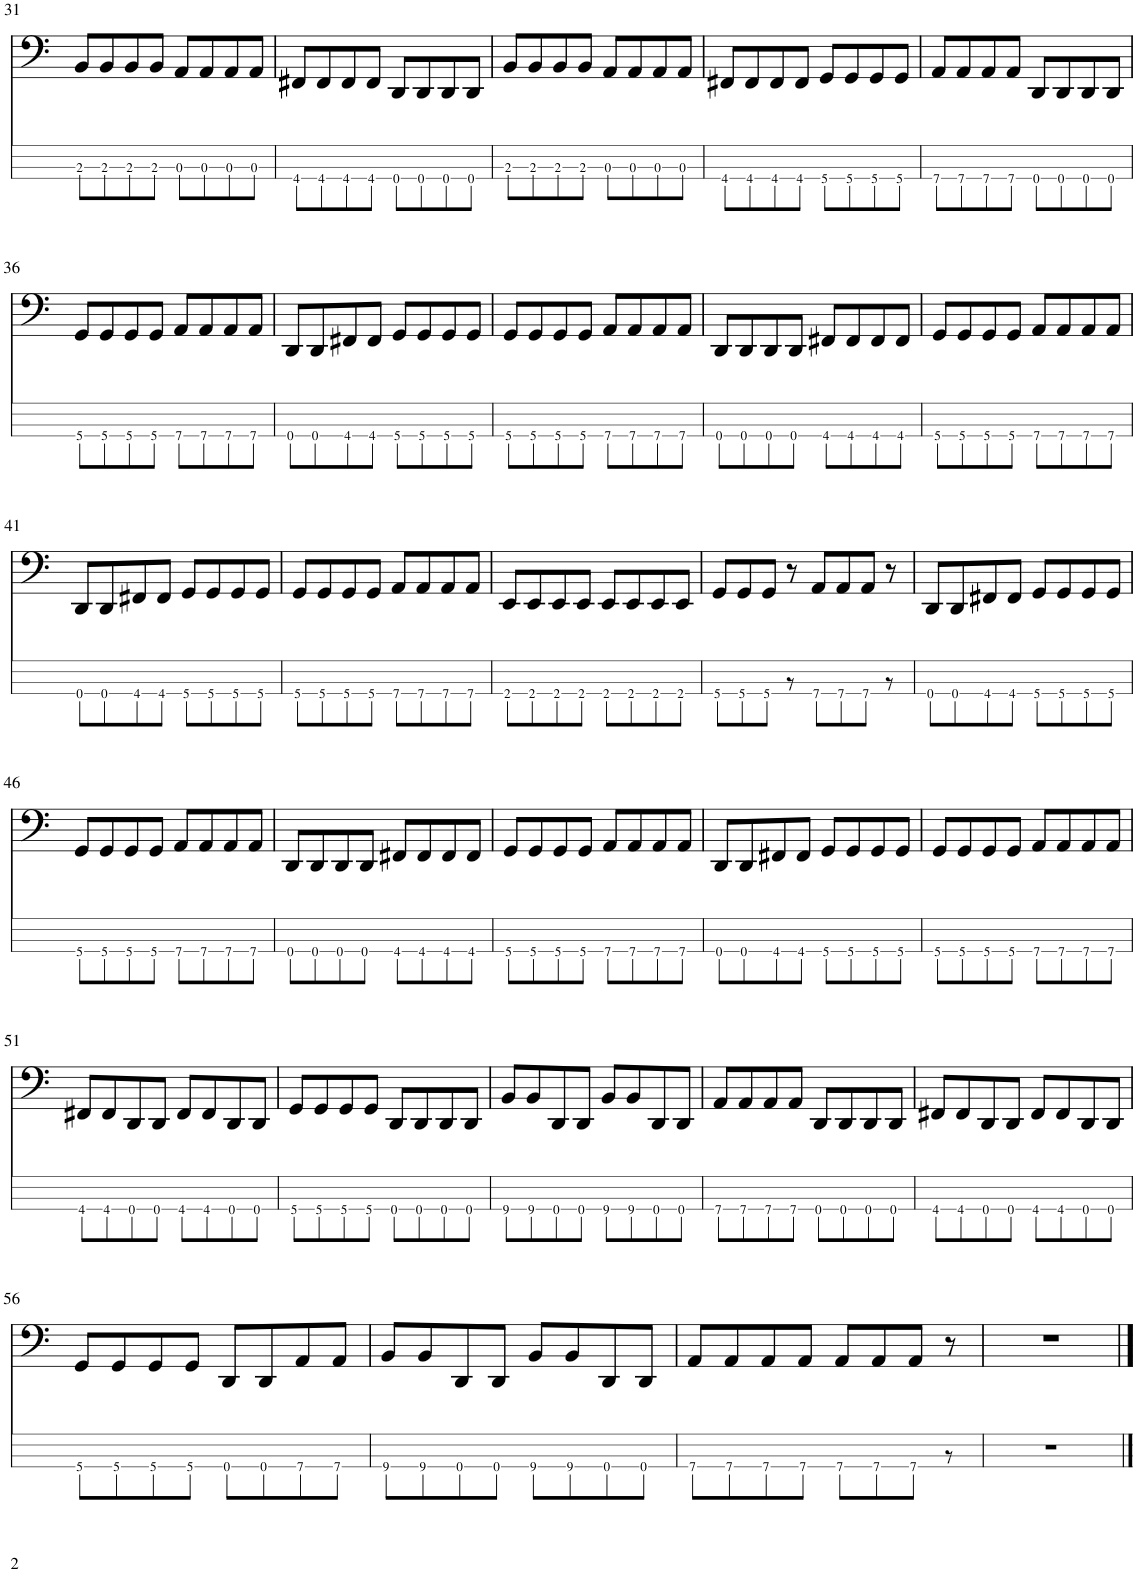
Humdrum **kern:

**kern	**kern
*part1	*part1
*staff2	*staff1
*I"Electric Bass	*
*I'El. B.	*
!!LO:PB:g=z
*	*clefF4
*Trd7c12	*Trd7c12
*k[]	*k[]
*M4/4	*M4/4
=31	=31
8BB\L	8BB/L
8BB\	8BB/
8BB\	8BB/
8BB\J	8BB/J
8AA\L	8AA/L
8AA\	8AA/
8AA\	8AA/
8AA\J	8AA/J
=32	=32
8FF#\L	8FF#X/L
8FF#\	8FF#/
8FF#\	8FF#/
8FF#\J	8FF#/J
8DD\L	8DD/L
8DD\	8DD/
8DD\	8DD/
8DD\J	8DD/J
=33	=33
8BB\L	8BB/L
8BB\	8BB/
8BB\	8BB/
8BB\J	8BB/J
8AA\L	8AA/L
8AA\	8AA/
8AA\	8AA/
8AA\J	8AA/J
=34	=34
8FF#\L	8FF#X/L
8FF#\	8FF#/
8FF#\	8FF#/
8FF#\J	8FF#/J
8GG\L	8GG/L
8GG\	8GG/
8GG\	8GG/
8GG\J	8GG/J
=35	=35
8AA\L	8AA/L
8AA\	8AA/
8AA\	8AA/
8AA\J	8AA/J
8DD\L	8DD/L
8DD\	8DD/
8DD\	8DD/
8DD\J	8DD/J
!!LO:LB:g=z
=36	=36
8GG\L	8GG/L
8GG\	8GG/
8GG\	8GG/
8GG\J	8GG/J
8AA\L	8AA/L
8AA\	8AA/
8AA\	8AA/
8AA\J	8AA/J
=37	=37
8DD\L	8DD/L
8DD\	8DD/
8FF#\	8FF#X/
8FF#\J	8FF#/J
8GG\L	8GG/L
8GG\	8GG/
8GG\	8GG/
8GG\J	8GG/J
=38	=38
8GG\L	8GG/L
8GG\	8GG/
8GG\	8GG/
8GG\J	8GG/J
8AA\L	8AA/L
8AA\	8AA/
8AA\	8AA/
8AA\J	8AA/J
=39	=39
8DD\L	8DD/L
8DD\	8DD/
8DD\	8DD/
8DD\J	8DD/J
8FF#\L	8FF#X/L
8FF#\	8FF#/
8FF#\	8FF#/
8FF#\J	8FF#/J
=40	=40
8GG\L	8GG/L
8GG\	8GG/
8GG\	8GG/
8GG\J	8GG/J
8AA\L	8AA/L
8AA\	8AA/
8AA\	8AA/
8AA\J	8AA/J
!!LO:LB:g=z
=41	=41
8DD\L	8DD/L
8DD\	8DD/
8FF#\	8FF#X/
8FF#\J	8FF#/J
8GG\L	8GG/L
8GG\	8GG/
8GG\	8GG/
8GG\J	8GG/J
=42	=42
8GG\L	8GG/L
8GG\	8GG/
8GG\	8GG/
8GG\J	8GG/J
8AA\L	8AA/L
8AA\	8AA/
8AA\	8AA/
8AA\J	8AA/J
=43	=43
8EE\L	8EE/L
8EE\	8EE/
8EE\	8EE/
8EE\J	8EE/J
8EE\L	8EE/L
8EE\	8EE/
8EE\	8EE/
8EE\J	8EE/J
=44	=44
8GG\L	8GG/L
8GG\	8GG/
8GG\J	8GG/J
8r	8r
8AA\L	8AA/L
8AA\	8AA/
8AA\J	8AA/J
8r	8r
=45	=45
8DD\L	8DD/L
8DD\	8DD/
8FF#\	8FF#X/
8FF#\J	8FF#/J
8GG\L	8GG/L
8GG\	8GG/
8GG\	8GG/
8GG\J	8GG/J
!!LO:LB:g=z
=46	=46
8GG\L	8GG/L
8GG\	8GG/
8GG\	8GG/
8GG\J	8GG/J
8AA\L	8AA/L
8AA\	8AA/
8AA\	8AA/
8AA\J	8AA/J
=47	=47
8DD\L	8DD/L
8DD\	8DD/
8DD\	8DD/
8DD\J	8DD/J
8FF#\L	8FF#X/L
8FF#\	8FF#/
8FF#\	8FF#/
8FF#\J	8FF#/J
=48	=48
8GG\L	8GG/L
8GG\	8GG/
8GG\	8GG/
8GG\J	8GG/J
8AA\L	8AA/L
8AA\	8AA/
8AA\	8AA/
8AA\J	8AA/J
=49	=49
8DD\L	8DD/L
8DD\	8DD/
8FF#\	8FF#X/
8FF#\J	8FF#/J
8GG\L	8GG/L
8GG\	8GG/
8GG\	8GG/
8GG\J	8GG/J
=50	=50
8GG\L	8GG/L
8GG\	8GG/
8GG\	8GG/
8GG\J	8GG/J
8AA\L	8AA/L
8AA\	8AA/
8AA\	8AA/
8AA\J	8AA/J
!!LO:LB:g=z
=51	=51
8FF#\L	8FF#X/L
8FF#\	8FF#/
8DD\	8DD/
8DD\J	8DD/J
8FF#\L	8FF#/L
8FF#\	8FF#/
8DD\	8DD/
8DD\J	8DD/J
=52	=52
8GG\L	8GG/L
8GG\	8GG/
8GG\	8GG/
8GG\J	8GG/J
8DD\L	8DD/L
8DD\	8DD/
8DD\	8DD/
8DD\J	8DD/J
=53	=53
8BB\L	8BB/L
8BB\	8BB/
8DD\	8DD/
8DD\J	8DD/J
8BB\L	8BB/L
8BB\	8BB/
8DD\	8DD/
8DD\J	8DD/J
=54	=54
8AA\L	8AA/L
8AA\	8AA/
8AA\	8AA/
8AA\J	8AA/J
8DD\L	8DD/L
8DD\	8DD/
8DD\	8DD/
8DD\J	8DD/J
=55	=55
8FF#\L	8FF#X/L
8FF#\	8FF#/
8DD\	8DD/
8DD\J	8DD/J
8FF#\L	8FF#/L
8FF#\	8FF#/
8DD\	8DD/
8DD\J	8DD/J
!!LO:LB:g=z
=56	=56
8GG\L	8GG/L
8GG\	8GG/
8GG\	8GG/
8GG\J	8GG/J
8DD\L	8DD/L
8DD\	8DD/
8AA\	8AA/
8AA\J	8AA/J
=57	=57
8BB\L	8BB/L
8BB\	8BB/
8DD\	8DD/
8DD\J	8DD/J
8BB\L	8BB/L
8BB\	8BB/
8DD\	8DD/
8DD\J	8DD/J
=58	=58
8AA\L	8AA/L
8AA\	8AA/
8AA\	8AA/
8AA\J	8AA/J
8AA\L	8AA/L
8AA\	8AA/
8AA\J	8AA/J
8r	8r
=59	=59
1r	1r
==	==
*-	*-
